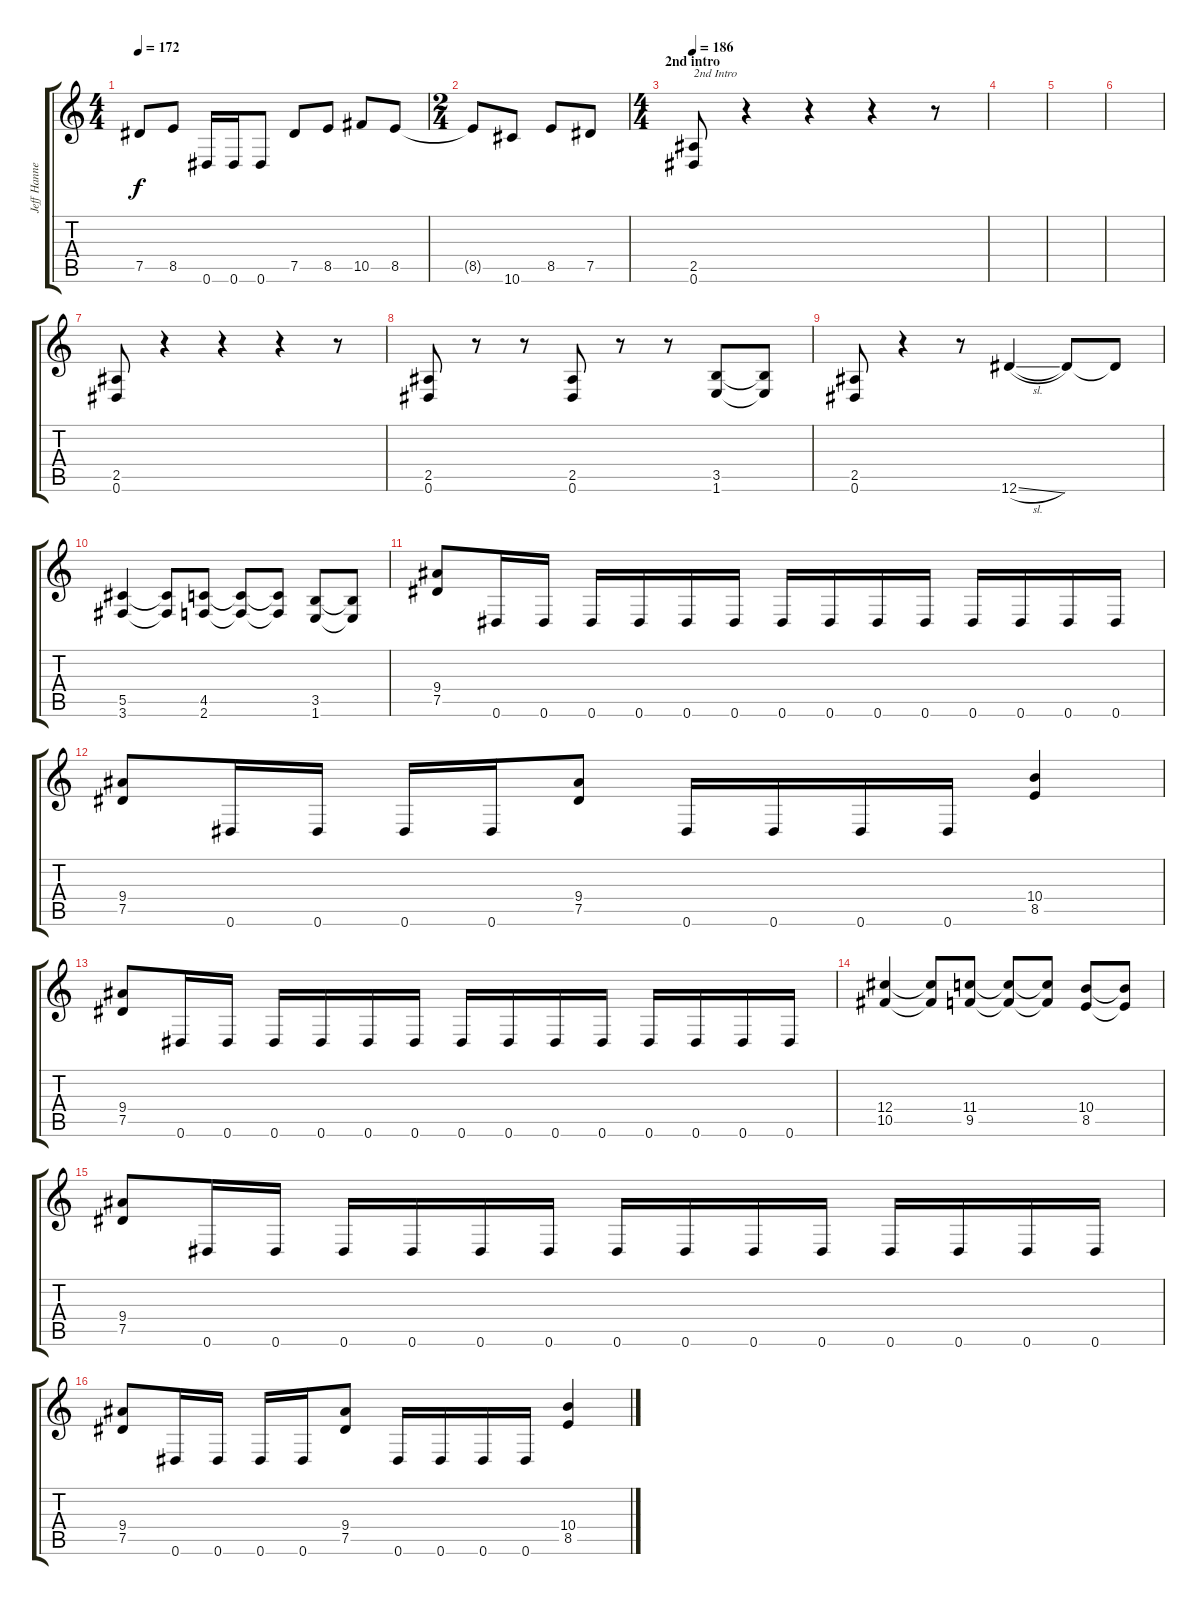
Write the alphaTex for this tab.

\track ("Jeff Hanneman" "Jeff Hanne") {instrument distortionguitar}
\staff {score tabs}
\tuning (Eb4 Bb3 Gb3 Db3 Ab2 Eb2) {hide}
\ts (4 4)
\tempo 172
\clef g2
\ks c
7.5.8{dy f} 8.5.8 0.6.16 0.6.16 0.6.8 7.5.8 8.5.8 10.5.8 8.5.8 |
\ts (2 4)
8.5{t}.8 10.6.8 8.5.8 7.5.8 |
\ts (4 4)
\section ("" "2nd intro")
\tempo 186
(2.5 0.6).8{txt "2nd Intro"} r.4 r.4 r.4 r.8 |
|
|
|
(2.5 0.6).8 r.4 r.4 r.4 r.8 |
(2.5 0.6).8 r.8 r.8 (2.5 0.6).8 r.8 r.8 (3.5 1.6).8 (3.5{t} 1.6{t}).8 |
(2.5 0.6).8 r.4 r.8 12.6{sl}.4 12.6{t}.8 12.6{t}.8 |
(5.5 3.6).4 (5.5{t} 3.6{t}).8 (4.5 2.6).8 (4.5{t} 2.6{t}).8 (4.5{t} 2.6{t}).8 (3.5 1.6).8 (3.5{t} 1.6{t}).8 |
(9.4 7.5).8 0.6.16 0.6.16 0.6.16 0.6.16 0.6.16 0.6.16 0.6.16 0.6.16 0.6.16 0.6.16 0.6.16 0.6.16 0.6.16 0.6.16 |
(9.4 7.5).8 0.6.16 0.6.16 0.6.16 0.6.16 (9.4 7.5).8 0.6.16 0.6.16 0.6.16 0.6.16 (10.4 8.5).4 |
(9.4 7.5).8 0.6.16 0.6.16 0.6.16 0.6.16 0.6.16 0.6.16 0.6.16 0.6.16 0.6.16 0.6.16 0.6.16 0.6.16 0.6.16 0.6.16 |
(12.4 10.5).4 (12.4{t} 10.5{t}).8 (11.4 9.5).8 (11.4{t} 9.5{t}).8 (11.4{t} 9.5{t}).8 (10.4 8.5).8 (10.4{t} 8.5{t}).8 |
(9.4 7.5).8 0.6.16 0.6.16 0.6.16 0.6.16 0.6.16 0.6.16 0.6.16 0.6.16 0.6.16 0.6.16 0.6.16 0.6.16 0.6.16 0.6.16 |
(9.4 7.5).8 0.6.16 0.6.16 0.6.16 0.6.16 (9.4 7.5).8 0.6.16 0.6.16 0.6.16 0.6.16 (10.4 8.5).4
